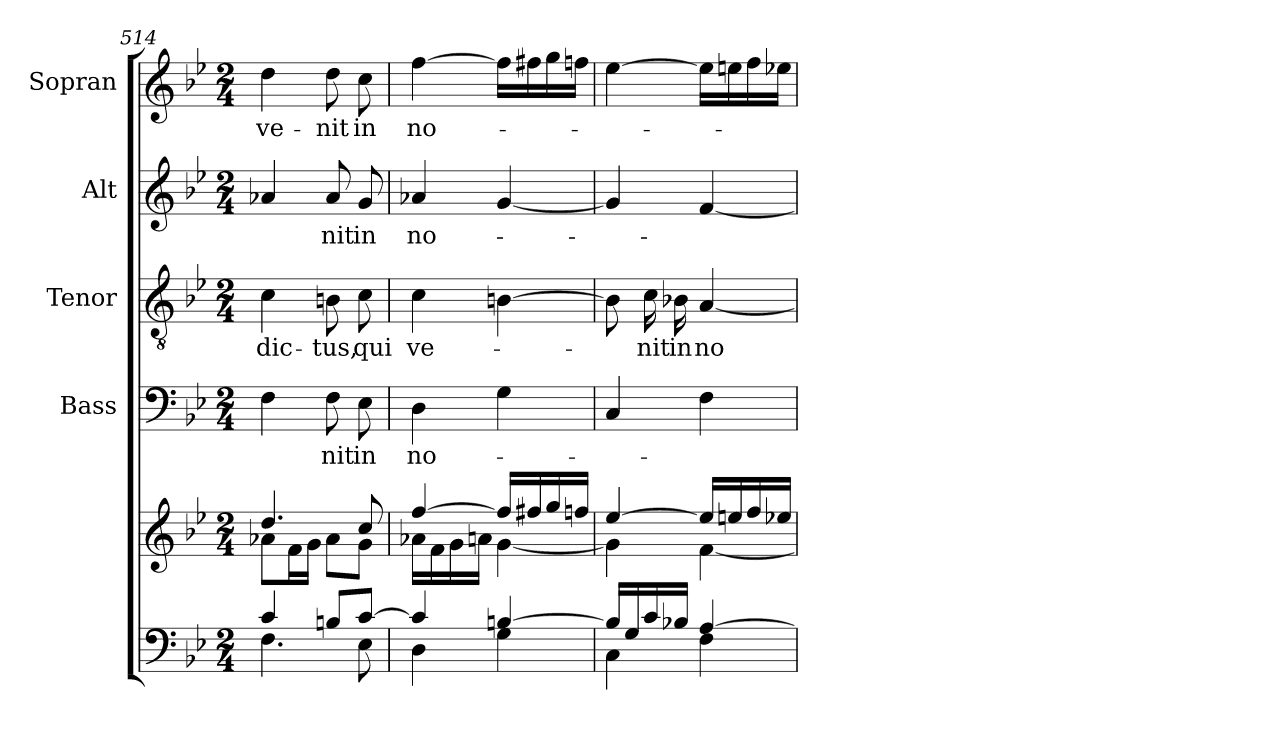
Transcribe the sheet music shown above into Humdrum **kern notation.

**kern	**kern	**kern	**text	**kern	**text	**kern	**text	**kern	**text
*part5	*part5	*part4	*part4	*part3	*part3	*part2	*part2	*part1	*part1
*staff6	*staff5	*staff4	*staff4	*staff3	*staff3	*staff2	*staff2	*staff1	*staff1
*	*	*I"Bass	*	*I"Tenor	*	*I"Alt	*	*I"Sopran	*
*	*	*I'B.	*	*I'T.	*	*I'A.	*	*I'S.	*
*clefF4	*clefG2	*clefF4	*	*clefGv2	*	*clefG2	*	*clefG2	*
*k[b-e-]	*k[b-e-]	*k[b-e-]	*	*k[b-e-]	*	*k[b-e-]	*	*k[b-e-]	*
*B-:	*B-:	*B-:	*	*B-:	*	*B-:	*	*B-:	*
*M2/4	*M2/4	*M2/4	*	*M2/4	*	*M2/4	*	*M2/4	*
=514	=514	=514	=514	=514	=514	=514	=514	=514	=514
*^	*^	*	*	*	*	*	*	*	*
!	!	!	!	!	!	!	!LO:LY:b	!	!	!	!LO:LY:b
4c/	4.F\	4.dd/	8a-X\L	4F\	.	4c\	-dic-	4a-X/	.	4dd\	ve-
.	.	.	16f\L	.	.	.	.	.	.	.	.
.	.	.	16g\JJ	.	.	.	.	.	.	.	.
!	!	!	!	!	!LO:LY:b	!	!LO:LY:b	!	!LO:LY:b	!	!LO:LY:b
8Bn/L	.	.	8a-\L	8F\	-nit	8Bn\	-tus,	8a-/	-nit	8dd\	-nit
!	!	!	!	!	!LO:LY:b	!	!LO:LY:b	!	!LO:LY:b	!	!LO:LY:b
[>8c/J	8E-\	8cc/	8g\J	8E-\	in	8c\	qui	8g/	in	8cc\	in
=515	=515	=515	=515	=515	=515	=515	=515	=515	=515	=515	=515
!	!	!	!	!	!LO:LY:b	!	!LO:LY:b	!	!LO:LY:b	!	!LO:LY:b
4c/]	4D\	[>4ff/	16a-X\LL	4D\	no-	4c\	ve-	4a-X/	no-	[4ff\	no-
.	.	.	16f\	.	.	.	.	.	.	.	.
.	.	.	16g\	.	.	.	.	.	.	.	.
.	.	.	16an\JJ	.	.	.	.	.	.	.	.
[>4Bn/	4G\	16ff/LL]	[<4g\	4G\	.	[4Bn\	.	[4g/	.	16ff\LL]	.
.	.	16ff#X/	.	.	.	.	.	.	.	16ff#X\	.
.	.	16gg/	.	.	.	.	.	.	.	16gg\	.
.	.	16ffn/JJ	.	.	.	.	.	.	.	16ffn\JJ	.
=516	=516	=516	=516	=516	=516	=516	=516	=516	=516	=516	=516
16B/LL]	4C\	[>4ee-/	4g\]	4C/	.	8B\]	.	4g/]	.	[4ee-\	.
16G/	.	.	.	.	.	.	.	.	.	.	.
!	!	!	!	!	!	!	!LO:LY:b	!	!	!	!
16c/	.	.	.	.	.	16c\	-nit	.	.	.	.
!	!	!	!	!	!	!	!LO:LY:b	!	!	!	!
16B-X/JJ	.	.	.	.	.	16B-X\	in	.	.	.	.
!	!	!	!	!	!	!	!LO:LY:b	!	!	!	!
[>4A/	4F\	16ee-/LL]	[<4f\	4F\	.	[4A/	no-	[4f/	.	16ee-\LL]	.
.	.	16een/	.	.	.	.	.	.	.	16een\	.
.	.	16ff/	.	.	.	.	.	.	.	16ff\	.
.	.	16ee-X/JJ	.	.	.	.	.	.	.	16ee-X\JJ	.
*v	*v	*	*	*	*	*	*	*	*	*	*
*	*v	*v	*	*	*	*	*	*	*	*
=	=	=	=	=	=	=	=	=	=
*-	*-	*-	*-	*-	*-	*-	*-	*-	*-
